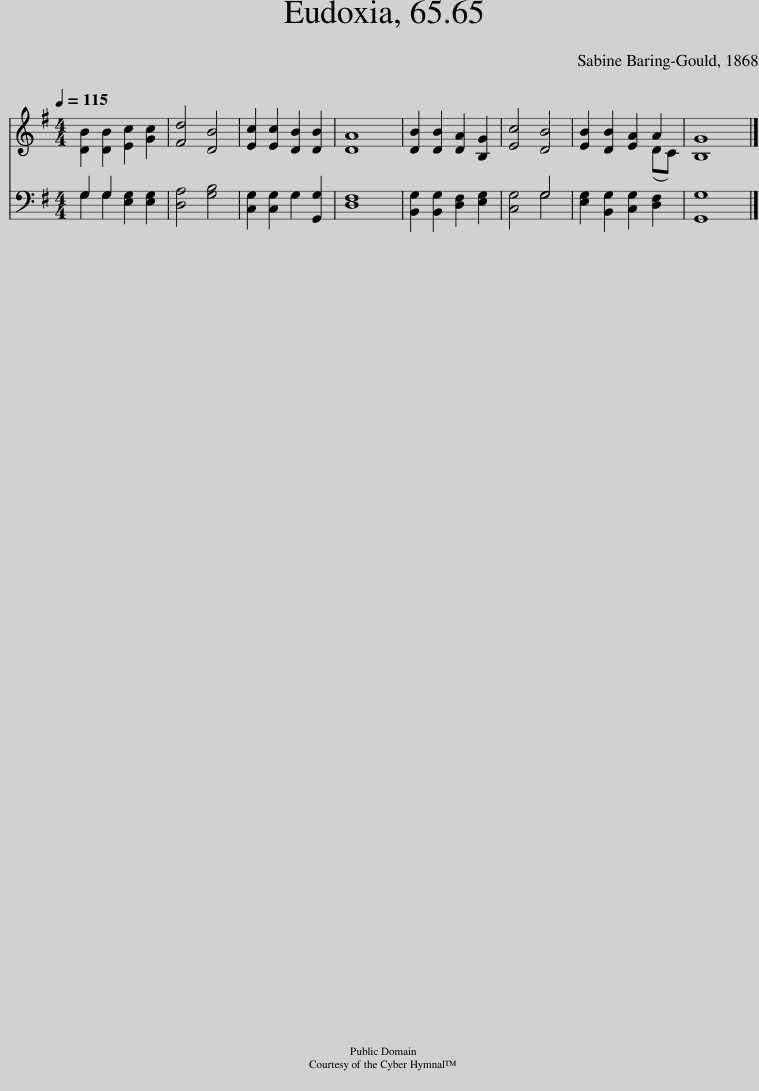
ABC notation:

X:1
%%score ( 1 2 ) ( 3 4 )
L:1/8
Q:1/4=115
M:4/4
I:linebreak $
K:G
V:1 treble
V:2 treble
V:3 bass
V:4 bass
V:1
 [DB]2 [DB]2 [Ec]2 [Gc]2 | [Fd]4 [DB]4 | [Ec]2 [Ec]2 [DB]2 [DB]2 | [DA]8 | [DB]2 [DB]2 [DA]2 [B,G]2 | %5
 [Ec]4 [DB]4 | [EB]2 [DB]2 [EA]2 A2 | [B,G]8 |] %8
V:2
 x8 | x8 | x8 | x8 | x8 | %5
 x8 | x6 (DC) | x8 |] %8
V:3
 G,2 G,2 [E,G,]2 [E,G,]2 | [D,A,]4 [G,B,]4 | [C,G,]2 [C,G,]2 G,2 [G,,G,]2 | [D,F,]8 | [B,,G,]2 [B,,G,]2 [D,F,]2 [E,G,]2 | %5
 [C,G,]4 G,4 | [E,G,]2 [B,,G,]2 [C,G,]2 [D,F,]2 | [G,,G,]8 |] %8
V:4
 G,2 G,2 x4 | x8 | x8 | x8 | x8 | %5
 x4 G,4 | x8 | x8 |] %8
